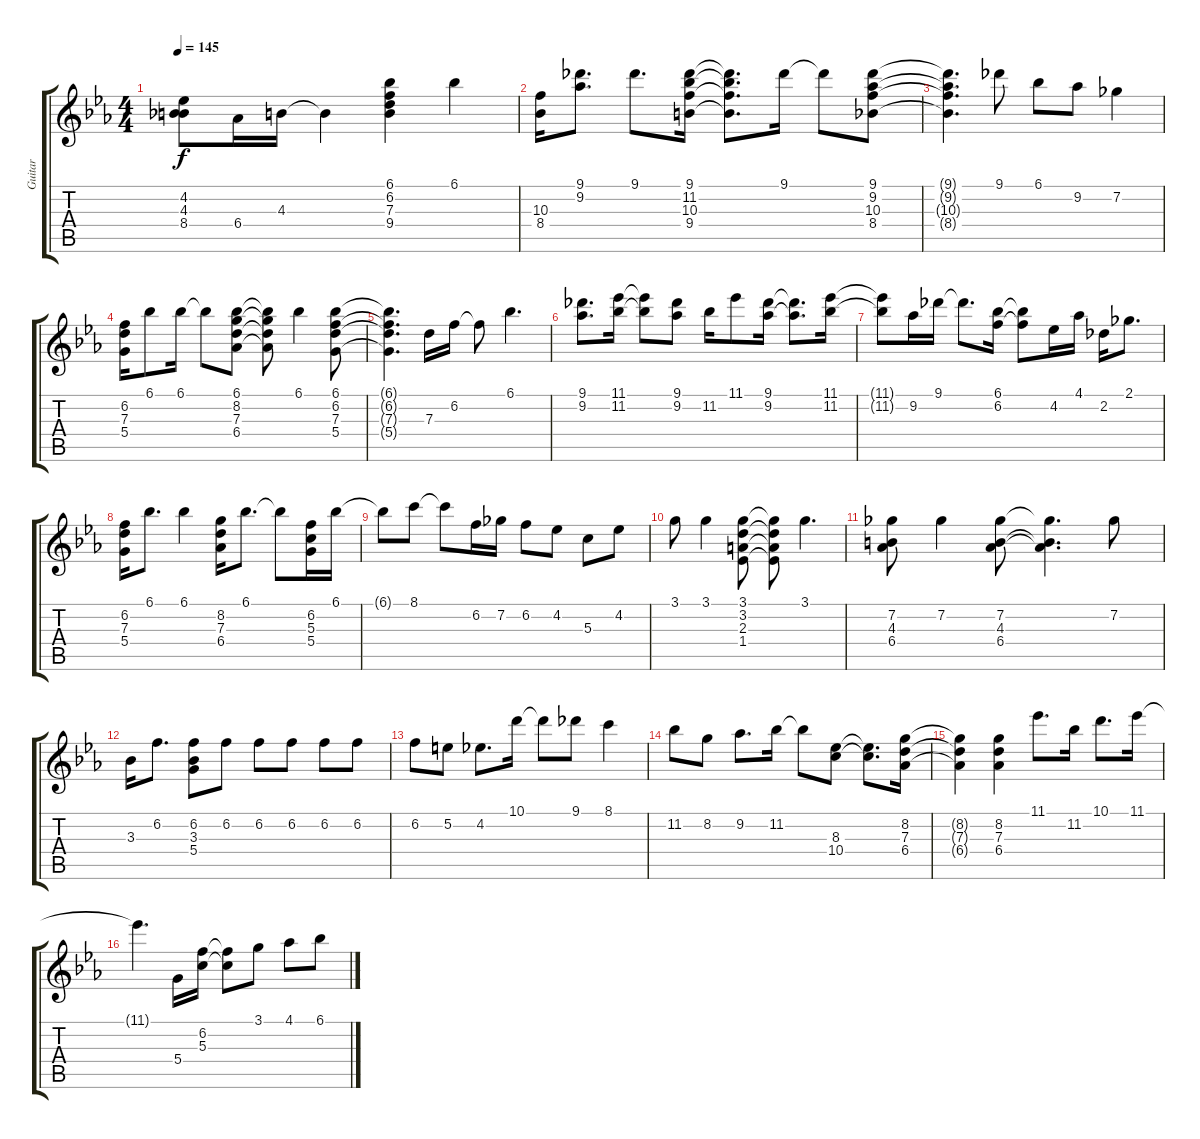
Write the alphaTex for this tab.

\track ("Guitar" "Guitar") {instrument electricguitarjazz}
\staff {score tabs}
\tuning (E4 B3 G3 D3 A2 E2) {hide}
\ts (4 4)
\tempo 145
\clef g2
\ks eb
(4.2{t} 4.3{t} 8.4{t}).8{dy f} 6.4.16 4.3.16 4.3{t}.4 (6.1 6.2 7.3 9.4).4 6.1.4 |
(10.3 8.4).16 (9.1 9.2).8{d} 9.1.8{d} (9.1 11.2 10.3 9.4).16 (9.1{t} 11.2{t} 10.3{t} 9.4{t}).8{d} 9.1.16 9.1{t}.8 (9.1 9.2 10.3 8.4).8 |
(9.1{t} 9.2{t} 10.3{t} 8.4{t}).4{d} 9.1.8 6.1.8 9.2.8 7.2.4 |
(6.2 7.3 5.4).16 6.1.8 6.1.16 6.1{t}.8 (6.1 8.2 7.3 6.4).8 (6.1{t} 8.2{t} 7.3{t} 6.4{t}).8 6.1.4 (6.1 6.2 7.3 5.4).8 |
(6.1{t} 6.2{t} 7.3{t} 5.4{t}).4{d} 7.3.16 6.2.16 6.2{t}.8 6.1.4{d} |
(9.1 9.2).8{d} (11.1 11.2).16 (11.1{t} 11.2{t}).8 (9.1 9.2).8 11.2.16 11.1.8 (9.1 9.2).16 (9.1{t} 9.2{t}).8{d} (11.1 11.2).16 |
(11.1{t} 11.2{t}).8 9.2.16 9.1.16 9.1{t}.8{d} (6.1 6.2).16 (6.1{t} 6.2{t}).8 4.2.16 4.1.16 2.2.16 2.1.8{d} |
(6.2 7.3 5.4).16 6.1.8{d} 6.1.4 (8.2 7.3 6.4).16 6.1.8{d} 6.1{t}.8 (6.2 5.3 5.4).16 6.1.16 |
6.1{t}.8 8.1.8 8.1{t}.8 6.2.16 7.2.16 6.2.8 4.2.8 5.3.8 4.2.8 |
3.1.8 3.1.4 (3.1 3.2 2.3 1.4).8 (3.1{t} 3.2{t} 2.3{t} 1.4{t}).8 3.1.4{d} |
(7.2 4.3 6.4).8 7.2.4 (7.2 4.3 6.4).8 (7.2{t} 4.3{t} 6.4{t}).4{d} 7.2.8 |
3.3.16 6.2.8{d} (6.2 3.3 5.4).8 6.2.8 6.2.8 6.2.8 6.2.8 6.2.8 |
6.2.8 5.2.8 4.2.8{d} 10.1.16 10.1{t}.8 9.1.8 8.1.4 |
11.2.8 8.2.8 9.2.8{d} 11.2.16 11.2{t}.8 (8.3 10.4).8 (8.3{t} 10.4{t}).8{d} (8.2 7.3 6.4).16 |
(8.2{t} 7.3{t} 6.4{t}).4 (8.2 7.3 6.4).4 11.1.8{d} 11.2.16 10.1.8{d} 11.1.16 |
11.1{t}.4{d} 5.4.16 (6.2 5.3).16 (6.2{t} 5.3{t}).8 3.1.8 4.1.8 6.1.8
